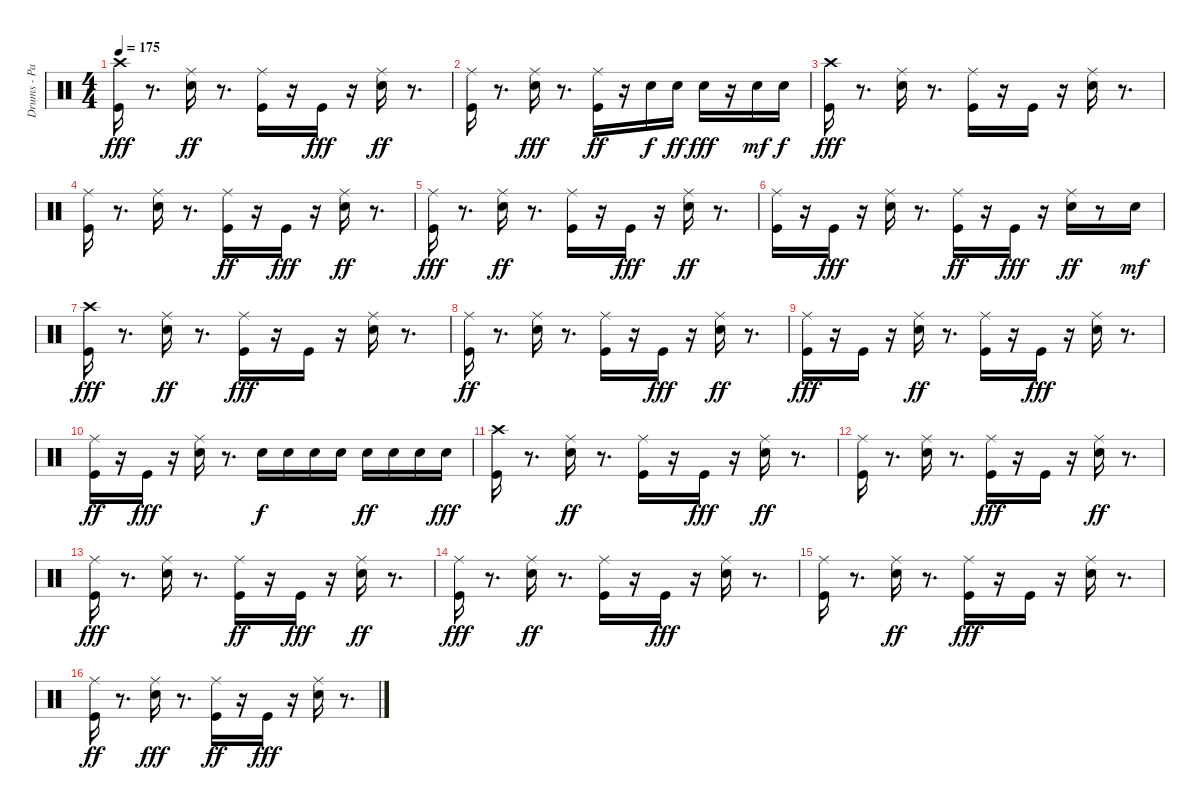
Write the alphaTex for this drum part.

\track ("Drums - Paice" "Drums - Pa") {instrument percussion}
\staff {score}
\articulation defaults
\ts (4 4)
\tempo 175
\clef neutral
\ks c
("Crash high (hit)" "Kick (hit)").16{dy fff} r.8{d} ("Snare (hit) 2" "Ride (middle)").16{dy ff} r.8{d} ("Kick (hit)" "Ride (middle)").16 r.16 "Kick (hit)".16{dy fff} r.16 ("Snare (hit) 2" "Ride (middle)").16{dy ff} r.8{d} |
("Kick (hit)" "Ride (middle)").16 r.8{d} ("Ride (middle)" "Snare (hit) 2").16{dy fff} r.8{d} ("Kick (hit)" "Ride (middle)").16{dy ff} r.16 "Snare (hit) 2".16{dy f} "Snare (hit) 2".16{dy ff} "Snare (hit) 2".16{dy fff} r.16 "Snare (hit) 2".16{dy mf} "Snare (hit) 2".16{dy f} |
("Kick (hit)" "Crash high (hit)").16{dy fff} r.8{d} ("Ride (middle)" "Snare (hit) 2").16 r.8{d} ("Ride (middle)" "Kick (hit)").16 r.16 "Kick (hit)".16 r.16 ("Ride (middle)" "Snare (hit) 2").16 r.8{d} |
("Ride (middle)" "Kick (hit)").16 r.8{d} ("Ride (middle)" "Snare (hit) 2").16 r.8{d} ("Kick (hit)" "Ride (middle)").16{dy ff} r.16 "Kick (hit)".16{dy fff} r.16 ("Snare (hit) 2" "Ride (middle)").16{dy ff} r.8{d} |
("Ride (middle)" "Kick (hit)").16{dy fff} r.8{d} ("Snare (hit) 2" "Ride (middle)").16{dy ff} r.8{d} ("Kick (hit)" "Ride (middle)").16 r.16 "Kick (hit)".16{dy fff} r.16 ("Snare (hit) 2" "Ride (middle)").16{dy ff} r.8{d} |
("Kick (hit)" "Ride (middle)").16 r.16 "Kick (hit)".16{dy fff} r.16 ("Ride (middle)" "Snare (hit) 2").16 r.8{d} ("Kick (hit)" "Ride (middle)").16{dy ff} r.16 "Kick (hit)".16{dy fff} r.16 ("Snare (hit) 2" "Ride (middle)").16{dy ff} r.8 "Snare (hit) 2".16{dy mf} |
("Kick (hit)" "Crash high (hit)").16{dy fff} r.8{d} ("Snare (hit) 2" "Ride (middle)").16{dy ff} r.8{d} ("Ride (middle)" "Kick (hit)").16{dy fff} r.16 "Kick (hit)".16 r.16 ("Ride (middle)" "Snare (hit) 2").16 r.8{d} |
("Kick (hit)" "Ride (middle)").16{dy ff} r.8{d} ("Snare (hit) 2" "Ride (middle)").16 r.8{d} ("Kick (hit)" "Ride (middle)").16 r.16 "Kick (hit)".16{dy fff} r.16 ("Snare (hit) 2" "Ride (middle)").16{dy ff} r.8{d} |
("Ride (middle)" "Kick (hit)").16{dy fff} r.16 "Kick (hit)".16 r.16 ("Snare (hit) 2" "Ride (middle)").16{dy ff} r.8{d} ("Kick (hit)" "Ride (middle)").16 r.16 "Kick (hit)".16{dy fff} r.16 ("Ride (middle)" "Snare (hit) 2").16 r.8{d} |
("Kick (hit)" "Ride (middle)").16{dy ff} r.16 "Kick (hit)".16{dy fff} r.16 ("Ride (middle)" "Snare (hit) 2").16 r.8{d} "Snare (hit) 2".16{dy f} "Snare (hit) 2".16 "Snare (hit) 2".16 "Snare (hit) 2".16 "Snare (hit) 2".16{dy ff} "Snare (hit) 2".16 "Snare (hit) 2".16 "Snare (hit) 2".16{dy fff} |
("Crash high (hit)" "Kick (hit)").16 r.8{d} ("Snare (hit) 2" "Ride (middle)").16{dy ff} r.8{d} ("Kick (hit)" "Ride (middle)").16 r.16 "Kick (hit)".16{dy fff} r.16 ("Snare (hit) 2" "Ride (middle)").16{dy ff} r.8{d} |
("Kick (hit)" "Ride (middle)").16 r.8{d} ("Snare (hit) 2" "Ride (middle)").16 r.8{d} ("Ride (middle)" "Kick (hit)").16{dy fff} r.16 "Kick (hit)".16 r.16 ("Snare (hit) 2" "Ride (middle)").16{dy ff} r.8{d} |
("Ride (middle)" "Kick (hit)").16{dy fff} r.8{d} ("Ride (middle)" "Snare (hit) 2").16 r.8{d} ("Kick (hit)" "Ride (middle)").16{dy ff} r.16 "Kick (hit)".16{dy fff} r.16 ("Snare (hit) 2" "Ride (middle)").16{dy ff} r.8{d} |
("Ride (middle)" "Kick (hit)").16{dy fff} r.8{d} ("Snare (hit) 2" "Ride (middle)").16{dy ff} r.8{d} ("Kick (hit)" "Ride (middle)").16 r.16 "Kick (hit)".16{dy fff} r.16 ("Ride (middle)" "Snare (hit) 2").16 r.8{d} |
("Ride (middle)" "Kick (hit)").16 r.8{d} ("Snare (hit) 2" "Ride (middle)").16{dy ff} r.8{d} ("Ride (middle)" "Kick (hit)").16{dy fff} r.16 "Kick (hit)".16 r.16 ("Ride (middle)" "Snare (hit) 2").16 r.8{d} |
("Kick (hit)" "Ride (middle)").16{dy ff} r.8{d} ("Ride (middle)" "Snare (hit) 2").16{dy fff} r.8{d} ("Kick (hit)" "Ride (middle)").16{dy ff} r.16 "Kick (hit)".16{dy fff} r.16 ("Ride (middle)" "Snare (hit) 2").16 r.8{d}
